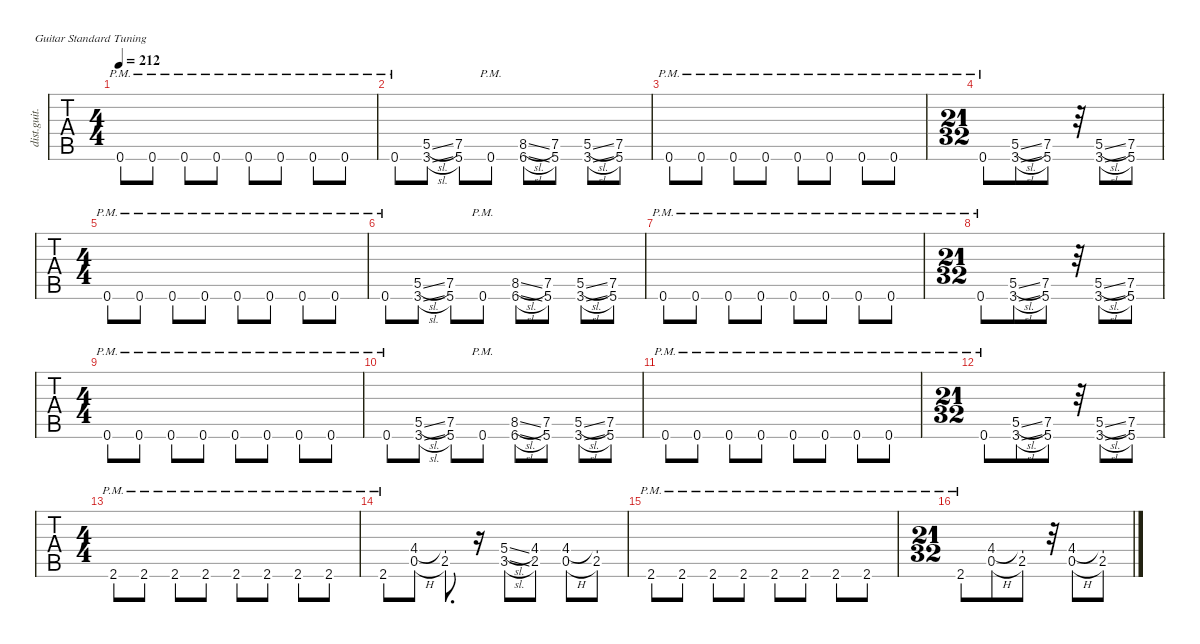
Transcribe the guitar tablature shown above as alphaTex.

\defaultSystemsLayout 4
\hideDynamics
\bracketExtendMode nobrackets
\track ("Rhythm Guitar (Kirk)" "dist.guit.") {defaultSystemsLayout 4 multiBarRest instrument distortionguitar}
\staff {tabs}
\tuning (E4 B3 G3 D3 A2 E2)
\ts (4 4)
\beaming (8 2 2 2 2)
\tempo 212
\clef g2
\scale
0.231233
\ks c
0.6{pm}.8{dy mf} 0.6{pm}.8 0.6{pm}.8 0.6{pm}.8 0.6{pm}.8 0.6{pm}.8 0.6{pm}.8 0.6{pm}.8 |
\scale
0.231233 0.6{pm}.8 (3.6{sl} 5.5{sl}).8 (7.5 5.6).8 0.6{pm}.8 (6.6{sl acc #} 8.5{sl}).8 (7.5 5.6).8 (3.6{sl} 5.5{sl}).8 (7.5 5.6).8 |
\scale
0.261313 0.6{pm}.8 0.6{pm}.8 0.6{pm}.8 0.6{pm}.8 0.6{pm}.8 0.6{pm}.8 0.6{pm}.8 0.6{pm}.8 |
\ts (21 32)
\beaming (8 3 2)
\scale
0.27622 0.6{pm}.8 (3.6{sl} 5.5{sl}).8 (7.5 5.6).8 r.32 (3.6{sl} 5.5{sl}).8 (7.5 5.6).8 |
\ts (4 4)
\beaming (8 2 2 2 2)
\scale
0.231233 0.6{pm}.8 0.6{pm}.8 0.6{pm}.8 0.6{pm}.8 0.6{pm}.8 0.6{pm}.8 0.6{pm}.8 0.6{pm}.8 |
\scale
0.231233 0.6{pm}.8 (3.6{sl} 5.5{sl}).8 (7.5 5.6).8 0.6{pm}.8 (6.6{sl acc #} 8.5{sl}).8 (7.5 5.6).8 (3.6{sl} 5.5{sl}).8 (7.5 5.6).8 |
\scale
0.261313 0.6{pm}.8 0.6{pm}.8 0.6{pm}.8 0.6{pm}.8 0.6{pm}.8 0.6{pm}.8 0.6{pm}.8 0.6{pm}.8 |
\ts (21 32)
\beaming (8 3 2)
\scale
0.214614 0.6{pm}.8 (3.6{sl} 5.5{sl}).8 (7.5 5.6).8 r.32 (3.6{sl} 5.5{sl}).8 (7.5 5.6).8 |
\ts (4 4)
\beaming (8 2 2 2 2)
\scale
0.17966 0.6{pm}.8 0.6{pm}.8 0.6{pm}.8 0.6{pm}.8 0.6{pm}.8 0.6{pm}.8 0.6{pm}.8 0.6{pm}.8 |
\scale
0.17966 0.6{pm}.8 (3.6{sl} 5.5{sl}).8 (7.5 5.6).8 0.6{pm}.8 (6.6{sl acc #} 8.5{sl}).8 (7.5 5.6).8 (3.6{sl} 5.5{sl}).8 (7.5 5.6).8 |
\scale
0.203031 0.6{pm}.8 0.6{pm}.8 0.6{pm}.8 0.6{pm}.8 0.6{pm}.8 0.6{pm}.8 0.6{pm}.8 0.6{pm}.8 |
\ts (21 32)
\beaming (8 3 2)
\scale
0.223034 0.6{pm}.8 (3.6{sl} 5.5{sl}).8 (7.5 5.6).8 r.32 (3.6{sl} 5.5{sl}).8 (7.5 5.6).8 |
\ts (4 4)
\beaming (8 2 2 2 2)
\scale
0.24235 2.6{pm acc #}.8 2.6{pm acc #}.8 2.6{pm acc #}.8 2.6{pm acc #}.8 2.6{pm acc #}.8 2.6{pm acc #}.8 2.6{pm acc #}.8 2.6{pm acc #}.8 |
\scale
0.24235 2.6{pm acc #}.8 (4.4{acc #} 0.5{h}).8 (2.5 4.4{t acc #}).8{d} r.16 (3.5{sl} 5.4{sl}).8 (2.5 4.4{acc #}).8 (0.5{h} 4.4{acc #}).8 (2.5 4.4{t acc #}).8 |
\scale
0.24235 2.6{pm acc #}.8 2.6{pm acc #}.8 2.6{pm acc #}.8 2.6{pm acc #}.8 2.6{pm acc #}.8 2.6{pm acc #}.8 2.6{pm acc #}.8 2.6{pm acc #}.8 |
\ts (21 32)
\beaming (8 3 2)
\scale
0.272949 2.6{pm acc #}.8 (4.4{acc #} 0.5{h}).8 (2.5 4.4{t acc #}).8 r.32 (4.4{acc #} 0.5{h}).8 (2.5 4.4{t acc #}).8
